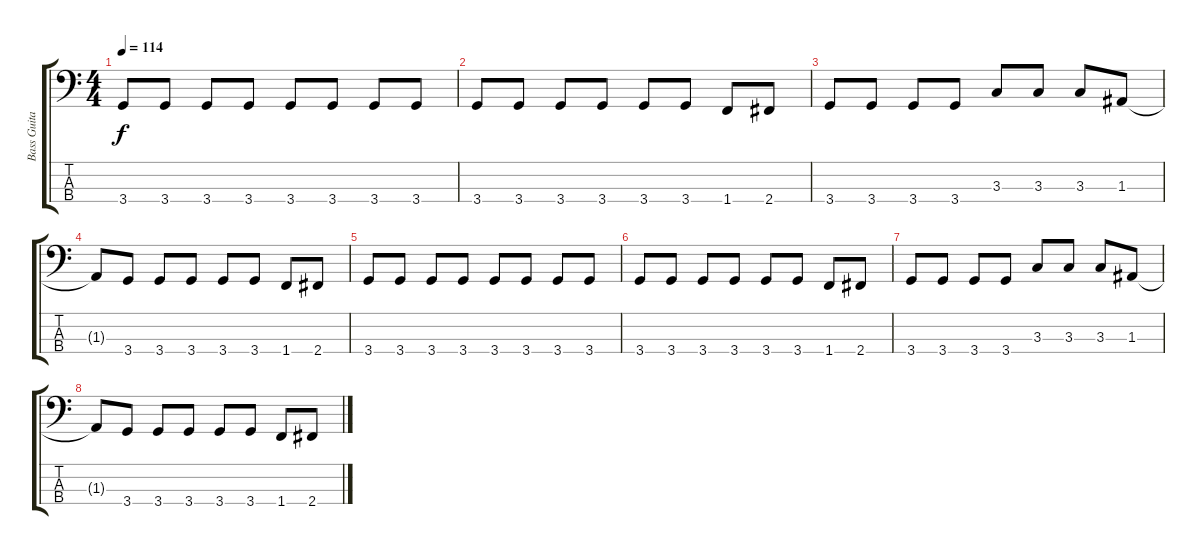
\track ("Bass Guitar" "Bass Guita") {instrument electricbasspick}
\staff {score tabs}
\tuning (G2 D2 A1 E1) {hide}
\ts (4 4)
\tempo 114
\clef f4
\ks c
3.4.8{dy f} 3.4.8 3.4.8 3.4.8 3.4.8 3.4.8 3.4.8 3.4.8 |
3.4.8 3.4.8 3.4.8 3.4.8 3.4.8 3.4.8 1.4.8 2.4.8 |
3.4.8 3.4.8 3.4.8 3.4.8 3.3.8 3.3.8 3.3.8 1.3.8 |
1.3{t}.8 3.4.8 3.4.8 3.4.8 3.4.8 3.4.8 1.4.8 2.4.8 |
3.4.8 3.4.8 3.4.8 3.4.8 3.4.8 3.4.8 3.4.8 3.4.8 |
3.4.8 3.4.8 3.4.8 3.4.8 3.4.8 3.4.8 1.4.8 2.4.8 |
3.4.8 3.4.8 3.4.8 3.4.8 3.3.8 3.3.8 3.3.8 1.3.8 |
1.3{t}.8 3.4.8 3.4.8 3.4.8 3.4.8 3.4.8 1.4.8 2.4.8
